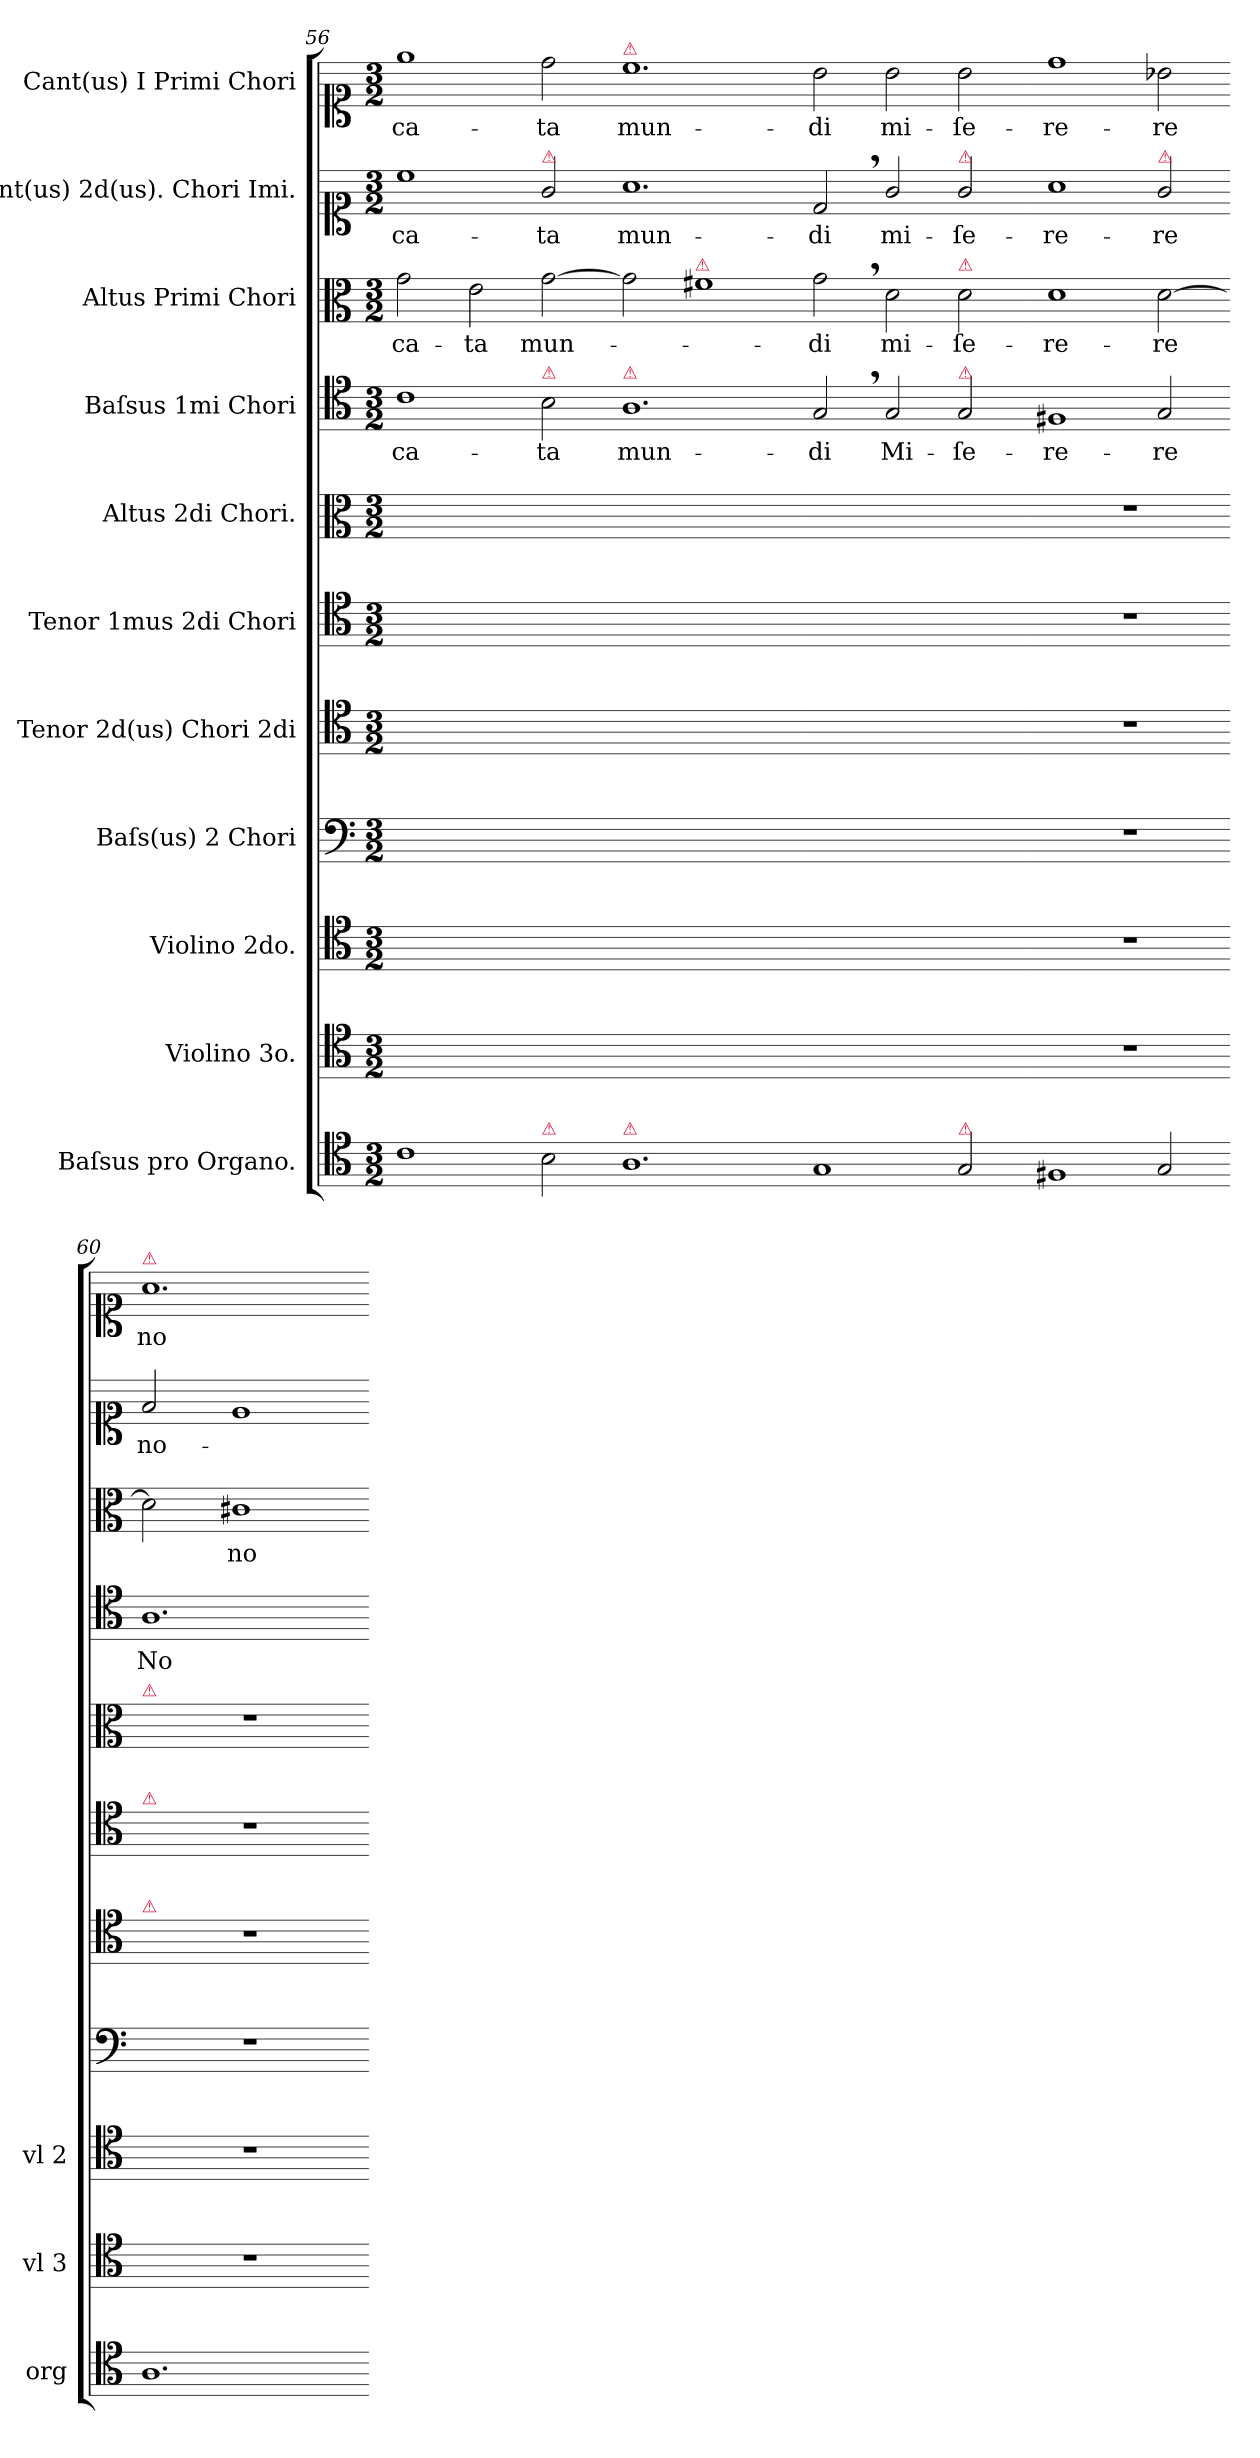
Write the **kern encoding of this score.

**kern	**kern	**kern	**kern	**kern	**kern	**kern	**kern	**text	**kern	**text	**kern	**text	**kern	**text
*part11	*part10	*part9	*part8	*part7	*part6	*part5	*part4	*part4	*part3	*part3	*part2	*part2	*part1	*part1
*staff11	*staff10	*staff9	*staff8	*staff7	*staff6	*staff5	*staff4	*staff4	*staff3	*staff3	*staff2	*staff2	*staff1	*staff1
*I"Baſsus pro Organo.	*I"Violino 3o.	*I"Violino 2do.	*I"Baſs(us) 2 Chori	*I"Tenor 2d(us) Chori 2di	*I"Tenor 1mus 2di Chori	*I"Altus 2di Chori.	*I"Baſsus 1mi Chori	*	*I"Altus Primi Chori	*	*I"Cant(us) 2d(us). Chori Imi.	*	*I"Cant(us) I Primi Chori	*
*I'org	*I'vl 3	*I'vl 2	*	*	*	*	*	*	*	*	*	*	*	*
*clefC4	*clefC4	*clefC4	*clefF4	*clefC4	*clefC4	*clefC3	*clefC4	*	*clefC3	*	*clefC1	*	*clefC1	*
*k[]	*k[]	*k[]	*k[]	*k[]	*k[]	*k[]	*k[]	*	*k[]	*	*k[]	*	*k[]	*
*D:dor	*D:dor	*D:dor	*D:dor	*D:dor	*D:dor	*D:dor	*D:dor	*	*D:dor	*	*D:dor	*	*D:dor	*
*M3/2	*M3/2	*M3/2	*M3/2	*M3/2	*M3/2	*M3/2	*M3/2	*	*M3/2	*	*M3/2	*	*M3/2	*
=56	=56	=56	=56	=56	=56	=56	=56	=56	=56	=56	=56	=56	=56	=56
1c	1.ryy	1.ryy	1.ryy	1.ryy	1.ryy	1.ryy	1c	-ca-	2g\	-ca-	1cc	-ca-	1ee	-ca-
.	.	.	.	.	.	.	.	.	2e\	-ta	.	.	.	.
!	!	!	!	!	!	!	!	!	!	!	!LO:TX:a:color=crimson:t=⚠	!	!	!
!	!	!	!	!	!	!	!LO:TX:a:color=crimson:t=⚠	!	!	!	!	!	!	!
!LO:TX:a:color=crimson:t=⚠	!	!	!	!	!	!	!	!	!	!	!	!	!	!
2B\	.	.	.	.	.	.	2B\	-ta	[2g\	mun-	2g/	-ta	2dd\	-ta
=57-	=57-	=57-	=57-	=57-	=57-	=57-	=57-	=57-	=57-	=57-	=57-	=57-	=57-	=57-
!	!	!	!	!	!	!	!	!	!	!	!	!	!LO:TX:a:color=crimson:t=⚠	!
!	!	!	!	!	!	!	!LO:TX:a:color=crimson:t=⚠	!	!	!	!	!	!	!
!LO:TX:a:color=crimson:t=⚠	!	!	!	!	!	!	!	!	!	!	!	!	!	!
1.A	1.ryy	1.ryy	1.ryy	1.ryy	1.ryy	1.ryy	1.A	mun-	2g\]	.	1.a	mun-	1.cc	mun-
!	!	!	!	!	!	!	!	!	!LO:TX:a:color=crimson:t=⚠	!	!	!	!	!
.	.	.	.	.	.	.	.	.	1f#X	.	.	.	.	.
=58-	=58-	=58-	=58-	=58-	=58-	=58-	=58-	=58-	=58-	=58-	=58-	=58-	=58-	=58-
1G	1.ryy	1.ryy	1.ryy	1.ryy	1.ryy	1.ryy	2G,</	-di	2g,\	-di	2d,</	-di	2b\	-di
.	.	.	.	.	.	.	2G/	Mi-	2d\	mi-	2g/	mi-	2b\	mi-
!	!	!	!	!	!	!	!	!	!	!	!LO:TX:a:color=crimson:t=⚠	!	!	!
!	!	!	!	!	!	!	!	!	!LO:TX:a:color=crimson:t=⚠	!	!	!	!	!
!	!	!	!	!	!	!	!LO:TX:a:color=crimson:t=⚠	!	!	!	!	!	!	!
!LO:TX:a:color=crimson:t=⚠	!	!	!	!	!	!	!	!	!	!	!	!	!	!
2G/	.	.	.	.	.	.	2G/	-ſe-	2d\	-ſe-	2g/	-ſe-	2b\	-ſe-
=59-	=59-	=59-	=59-	=59-	=59-	=59-	=59-	=59-	=59-	=59-	=59-	=59-	=59-	=59-
1F#X	1.r	1.r	1.r	1.r	1.r	1.r	1F#X	-re-	1d	-re-	1a	-re-	1dd	-re-
!	!	!	!	!	!	!	!	!	!	!	!LO:TX:a:color=crimson:t=⚠	!	!	!
2G/	.	.	.	.	.	.	2G/	-re	[2d\	-re	2g/	-re	2b-X\	-re
=60-	=60-	=60-	=60-	=60-	=60-	=60-	=60-	=60-	=60-	=60-	=60-	=60-	=60-	=60-
!	!	!	!	!	!	!	!	!	!	!	!	!	!LO:TX:a:color=crimson:t=⚠	!
!	!	!	!	!	!	!LO:TX:a:color=crimson:t=⚠	!	!	!	!	!	!	!	!
!	!	!	!	!	!LO:TX:a:color=crimson:t=⚠	!	!	!	!	!	!	!	!	!
!	!	!	!	!LO:TX:a:color=crimson:t=⚠	!	!	!	!	!	!	!	!	!	!
1.A	1.r	1.r	1.r	1.r	1.r	1.r	1.A	No-	2d\]	.	2f/	no-	1.a	no-
.	.	.	.	.	.	.	.	.	1c#X	no-	1e	.	.	.
=-	=-	=-	=-	=-	=-	=-	=-	=-	=-	=-	=-	=-	=-	=-
*-	*-	*-	*-	*-	*-	*-	*-	*-	*-	*-	*-	*-	*-	*-
